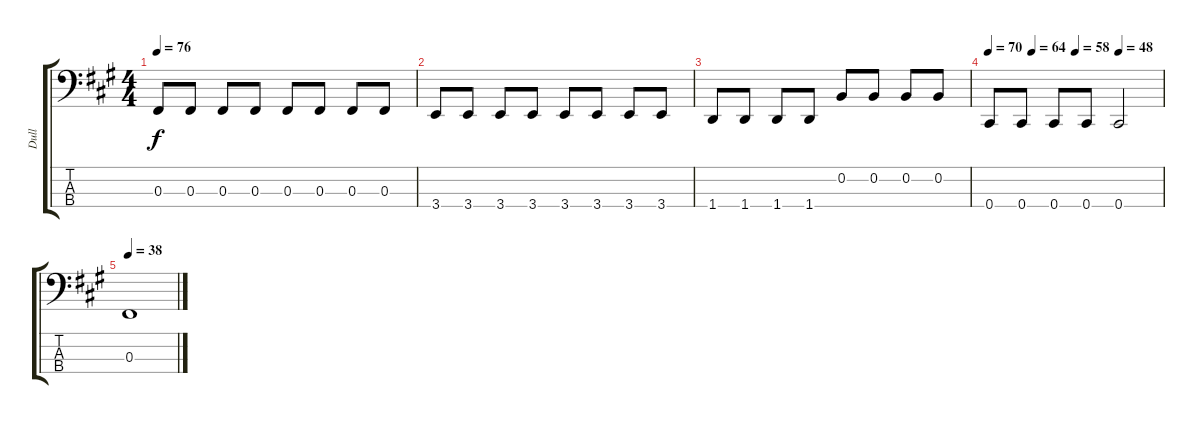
\track ("Dull" "Dull") {instrument electricbassfinger}
\staff {score tabs}
\tuning (E2 B1 Gb1 Db1) {hide}
\ts (4 4)
\tempo 76
\clef f4
\ks a
0.3.8{dy f} 0.3.8 0.3.8 0.3.8 0.3.8 0.3.8 0.3.8 0.3.8 |
3.4.8 3.4.8 3.4.8 3.4.8 3.4.8 3.4.8 3.4.8 3.4.8 |
1.4.8 1.4.8 1.4.8 1.4.8 0.2.8 0.2.8 0.2.8 0.2.8 |
\tempo 70
\tempo (64 0.25)
\tempo (58 0.5)
\tempo (48 0.75)
0.4.8 0.4.8 0.4.8 0.4.8 0.4.2 |
\tempo 38
0.3.1
